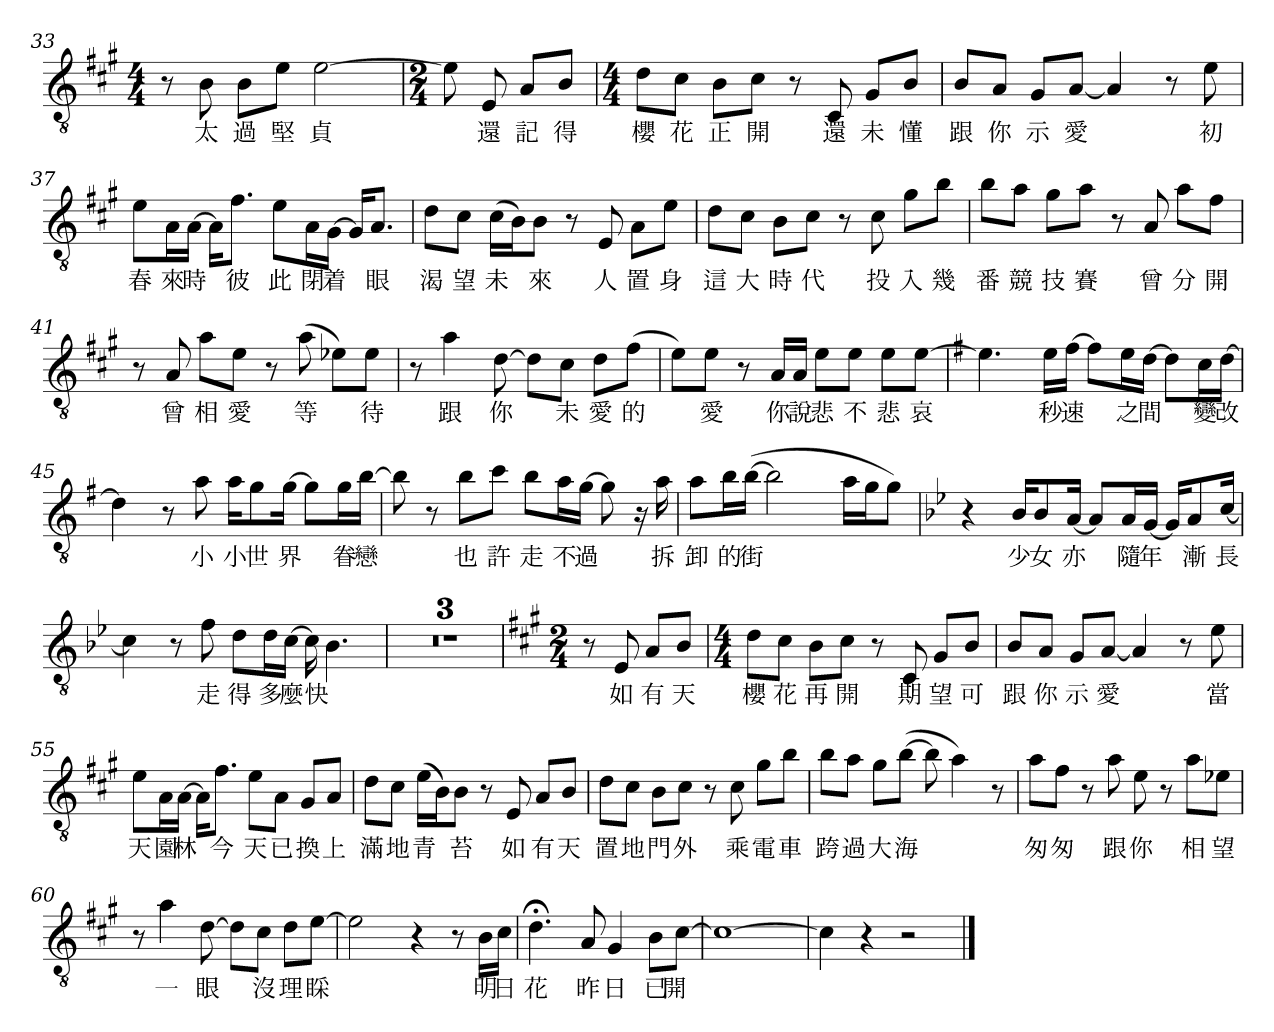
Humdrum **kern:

**kern	**text
*part1	*part1
*staff1	*staff1
*clefGv2	*
*k[f#c#g#]	*
*A:	*
*M4/4	*
=33	=33
8r	.
8B	太
8BL	過
8eJ	堅
[2e	貞
=34	=34
*M2/4	*
8e]	.
8E	還
8AL	記
8BJ	得
=35	=35
*M4/4	*
8dL	櫻
8c#J	花
8BL	正
8c#J	開
8r	.
8C#	還
8G#L	未
8BJ	懂
=36	=36
8BL	跟
8AJ	你
8G#L	示
[8AJ	愛
4A]	.
8r	.
8e	初
=37	=37
8eL	春
16AL	來
[16AJJ	時
16AKL]	.
8.f#J	彼
8eL	此
16AL	閉
[16G#JJ	着
16G#KL]	.
8.AJ	眼
=38	=38
8dL	渴
8c#J	望
(16c#LL	未
16BJ)	.
8BJ	來
8r	.
8E	人
8AL	置
8eJ	身
=39	=39
8dL	這
8c#J	大
8BL	時
8c#J	代
8r	.
8c#	投
8g#L	入
8bJ	幾
=40	=40
8bL	番
8aJ	競
8g#L	技
8aJ	賽
8r	.
8A	曾
8aL	分
8f#J	開
=41	=41
8r	.
8A	曾
8aL	相
8eJ	愛
8r	.
(8a	等
8e-XL)	.
8e-J	待
=42	=42
8r	.
4a	跟
[8d	你
8dL]	.
8c#J	未
8dL	愛
(8f#J	的
=43	=43
8eL)	.
8eJ	愛
8r	.
16ALL	你
16AJJ	說
8eL	悲
8eJ	不
8eL	悲
[8eJ	哀
=44	=44
*k[f#]	*
*G:	*
4.e]	.
16eLL	秒
[16f#JJ	速
8f#L]	.
16eL	之
[16dJJ	間
8dL]	.
16cL	變
[16dJJ	改
=45	=45
4d]	.
8r	.
8a	小
16aKL	小
8g	世
[16gJk	界
8gL]	.
16gL	眷
[16bJJ	戀
=46	=46
8b]	.
8r	.
8bL	也
8ccJ	許
8bL	走
16aL	不
[16gJJ	過
8g]	.
16r	.
16a	拆
=47	=47
8aL	卸
16bL	的
([16bJJ	街
2b]	.
16aLL	.
16gJ	.
8gJ)	.
=48	=48
*k[b-e-]	*
*B-:	*
4r	.
16B-KL	少
8B-	女
[16AJk	亦
8AL]	.
16AL	隨
[16GJJ	年
16GKL]	.
8A	漸
[16cJk	長
=	=
4c]	.
8r	.
8f	走
8dL	得
16dL	多
[16cJJ	麼
16cLL]	.
4.B-	快
=49	=49
1r	.
=50	=50
1r	.
=51	=51
1r	.
=52	=52
*k[f#c#g#]	*
*A:	*
*M2/4	*
8r	.
8E	如
8AL	有
8BJ	天
=53	=53
*M4/4	*
8dL	櫻
8c#J	花
8BL	再
8c#J	開
8r	.
8C#	期
8G#L	望
8BJ	可
=54	=54
8BL	跟
8AJ	你
8G#L	示
[8AJ	愛
4A]	.
8r	.
8e	當
=55	=55
8eL	天
16AL	園
[16AJJ	林
16AKL]	.
8.f#J	今
8eL	天
8AJ	已
8G#L	換
8AJ	上
=56	=56
8dL	滿
8c#J	地
(16eLL	青
16BJ)	.
8BJ	苔
8r	.
8E	如
8AL	有
8BJ	天
=57	=57
8dL	置
8c#J	地
8BL	門
8c#J	外
8r	.
8c#	乘
8g#L	電
8bJ	車
=58	=58
8bL	跨
8aJ	過
8g#L	大
([8bJ	海
8b]	.
4a)	.
8r	.
=59	=59
8aL	匆
8f#J	匆
8r	.
8a	跟
8e	你
8r	.
8aL	相
8e-XJ	望
=60	=60
8r	.
4a	一
[8d	眼
8dL]	.
8c#J	沒
8dL	理
[8eJ	睬
=61	=61
2e]	.
4r	.
8r	.
16BLL	明
16c#JJ	日
=62	=62
4.d;<	花
8A	昨
4G#	日
8BL	已
[8c#J	開
=63	=63
1c#_	.
=64	=64
4c#]	.
4r	.
2r	.
==	==
*-	*-
